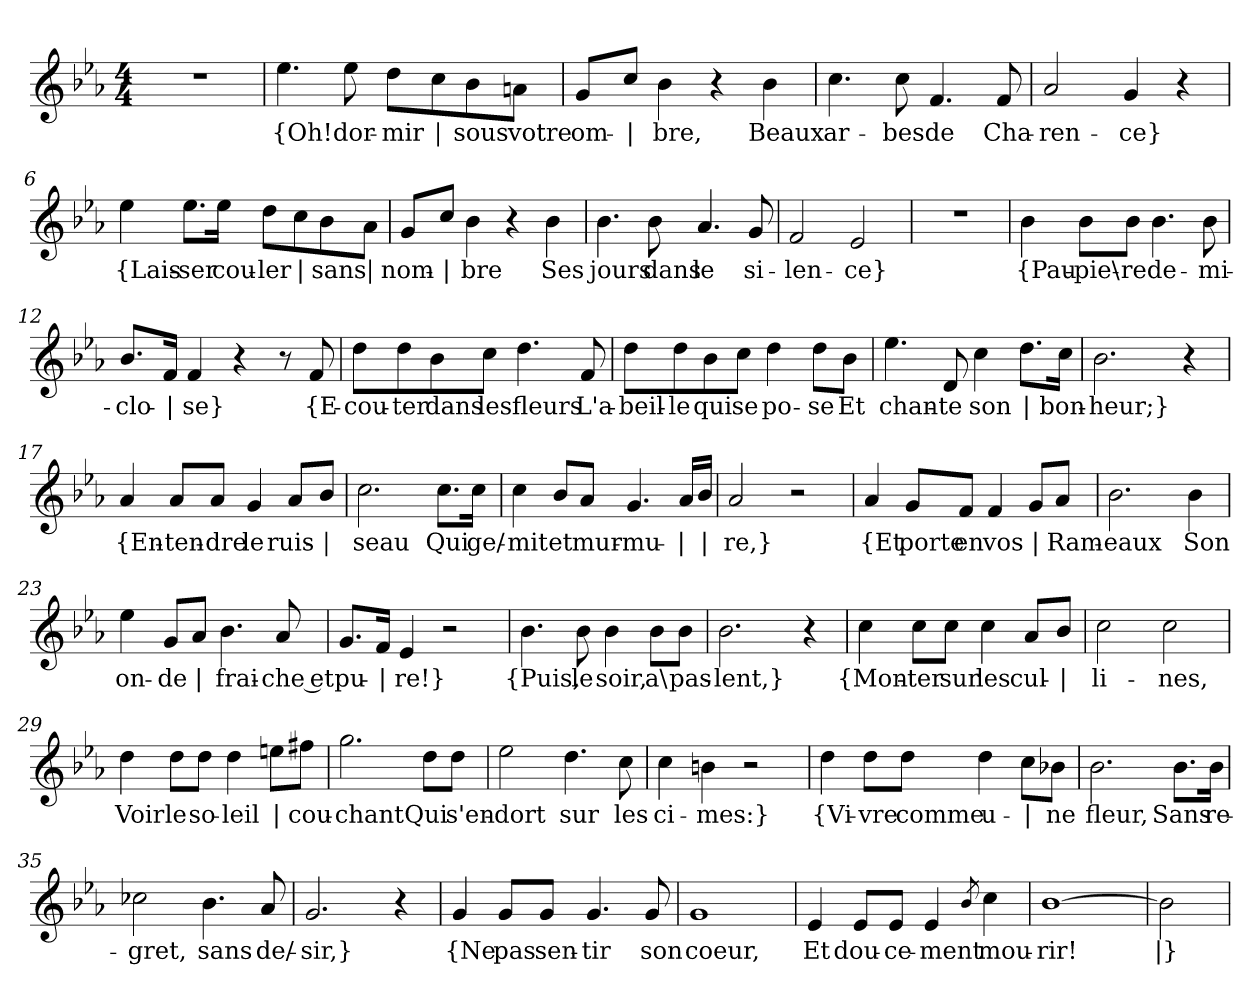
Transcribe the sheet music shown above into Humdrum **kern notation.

**kern	**text
*part1	*part1
*staff1	*staff1
*clefG2	*
*k[b-e-a-]	*
*M4/4	*
=1	=1
1r	.
=2	=2
!	!LO:LY:b
4.ee-\	{Oh!
!	!LO:LY:b
8ee-\	dor-
!	!LO:LY:b
8dd\L	-mir
!	!LO:LY:b
8cc\	|
!	!LO:LY:b
8b-\	sous
!	!LO:LY:b
8an\J	votre
=3	=3
!	!LO:LY:b
8g/L	om-
!	!LO:LY:b
8cc/J	|
!	!LO:LY:b
4b-\	-bre,
4r	.
!	!LO:LY:b
4b-\	Beaux
=4	=4
!	!LO:LY:b
4.cc\	ar-
!	!LO:LY:b
8cc\	-bes
!	!LO:LY:b
4.f/	de
!	!LO:LY:b
8f/	Cha-
=5	=5
!	!LO:LY:b
2a-/	-ren-
!	!LO:LY:b
4g/	-ce}
4r	.
!!LO:LB:g=z
=6	=6
!	!LO:LY:b
4ee-\	{Lais-
!	!LO:LY:b
8.ee-\L	-ser
!	!LO:LY:b
16ee-\Jk	cou-
!	!LO:LY:b
8dd\L	-ler
!	!LO:LY:b
8cc\	|
!	!LO:LY:b
8b-\	sans
!	!LO:LY:b
8a-\J	|
=7	=7
!	!LO:LY:b
8g/L	nom-
!	!LO:LY:b
8cc/J	|
!	!LO:LY:b
4b-\	-bre
4r	.
!	!LO:LY:b
4b-\	Ses
=8	=8
!	!LO:LY:b
4.b-\	jours
!	!LO:LY:b
8b-\	dans
!	!LO:LY:b
4.a-/	le
!	!LO:LY:b
8g/	si-
=9	=9
!	!LO:LY:b
2f/	-len-
!	!LO:LY:b
2e-/	-ce}
=10	=10
1r	.
!!LO:LB:g=z
=11	=11
!	!LO:LY:b
4b-\	{Pau-
!	!LO:LY:b
8b-\L	-pie\-
!	!LO:LY:b
8b-\J	-re
!	!LO:LY:b
4.b-\	de-
!	!LO:LY:b
8b-\	-mi-
=12	=12
!	!LO:LY:b
8.b-/L	-clo-
!	!LO:LY:b
16f/Jk	|
!	!LO:LY:b
4f/	-se}
4r	.
8r	.
!	!LO:LY:b
8f/	{E-
=13	=13
!	!LO:LY:b
8dd\L	-cou-
!	!LO:LY:b
8dd\	-ter
!	!LO:LY:b
8b-\	dans
!	!LO:LY:b
8cc\J	les
!	!LO:LY:b
4.dd\	fleurs
!	!LO:LY:b
8f/	L'a-
=14	=14
!	!LO:LY:b
8dd\L	-beil-
!	!LO:LY:b
8dd\	-le
!	!LO:LY:b
8b-\	qui
!	!LO:LY:b
8cc\J	se
!	!LO:LY:b
4dd\	po-
!	!LO:LY:b
8dd\L	-se
!	!LO:LY:b
8b-\J	Et
!!LO:LB:g=z
=15	=15
!	!LO:LY:b
4.ee-\	chan-
!	!LO:LY:b
8d/	-te
!	!LO:LY:b
4cc\	son
!	!LO:LY:b
8.dd\L	|
!	!LO:LY:b
16cc\Jk	bon-
=16	=16
!	!LO:LY:b
2.b-\	-heur;}
4r	.
=17	=17
!	!LO:LY:b
4a-/	{En-
!	!LO:LY:b
8a-/L	-ten-
!	!LO:LY:b
8a-/J	-dre
!	!LO:LY:b
4g/	le
!	!LO:LY:b
8a-/L	ruis-
!	!LO:LY:b
8b-/J	|
=18	=18
!	!LO:LY:b
2.cc\	-seau
!	!LO:LY:b
8.cc\L	Qui
!	!LO:LY:b
16cc\Jk	ge/-
=19	=19
!	!LO:LY:b
4cc\	-mit
!	!LO:LY:b
8b-/L	et
!	!LO:LY:b
8a-/J	mur-
!	!LO:LY:b
4.g/	-mu-
!	!LO:LY:b
16a-/LL	|
!	!LO:LY:b
16b-/JJ	|
=20	=20
!	!LO:LY:b
2a-/	-re,}
2r	.
!!LO:LB:g=z
=21	=21
!	!LO:LY:b
4a-/	{Et
!	!LO:LY:b
8g/L	porte
!	!LO:LY:b
8f/J	en
!	!LO:LY:b
4f/	vos
!	!LO:LY:b
8g/L	|
!	!LO:LY:b
8a-/J	Ram-
=22	=22
!	!LO:LY:b
2.b-\	-eaux
!	!LO:LY:b
4b-\	Son
=23	=23
!	!LO:LY:b
4ee-\	on-
!	!LO:LY:b
8g/L	de
!	!LO:LY:b
8a-/J	|
!	!LO:LY:b
4.b-\	frai-
!	!LO:LY:b
8a-/	-che et
=24	=24
!	!LO:LY:b
8.g/L	pu-
!	!LO:LY:b
16f/Jk	|
!	!LO:LY:b
4e-/	-re!}
2r	.
=25	=25
!	!LO:LY:b
4.b-\	{Puis,
!	!LO:LY:b
8b-\	le
!	!LO:LY:b
4b-\	soir,
!	!LO:LY:b
8b-\L	a\
!	!LO:LY:b
8b-\J	pas-
=26	=26
!	!LO:LY:b
2.b-\	-lent,}
4r	.
!!LO:LB:g=z
=27	=27
!	!LO:LY:b
4cc\	{Mon-
!	!LO:LY:b
8cc\L	-ter
!	!LO:LY:b
8cc\J	sur
!	!LO:LY:b
4cc\	les
!	!LO:LY:b
8a-/L	cul-
!	!LO:LY:b
8b-/J	|
=28	=28
!	!LO:LY:b
2cc\	-li-
!	!LO:LY:b
2cc\	-nes,
=29	=29
!	!LO:LY:b
4dd\	Voir
!	!LO:LY:b
8dd\L	le
!	!LO:LY:b
8dd\J	so-
!	!LO:LY:b
4dd\	-leil
!	!LO:LY:b
8een\L	|
!	!LO:LY:b
8ff#X\J	cou-
=30	=30
!	!LO:LY:b
2.gg\	-chant
!	!LO:LY:b
8dd\L	Qui
!	!LO:LY:b
8dd\J	s'en-
=31	=31
!	!LO:LY:b
2ee-\	-dort
!	!LO:LY:b
4.dd\	sur
!	!LO:LY:b
8cc\	les
=32	=32
!	!LO:LY:b
4cc\	ci-
!	!LO:LY:b
4bn\	-mes:}
2r	.
!!LO:LB:g=z
=33	=33
!	!LO:LY:b
4dd\	{Vi-
!	!LO:LY:b
8dd\L	-vre
!	!LO:LY:b
8dd\J	comme
!	!LO:LY:b
4dd\	u-
!	!LO:LY:b
8cc\L	|
!	!LO:LY:b
8b-X\J	-ne
=34	=34
!	!LO:LY:b
2.b-\	fleur,
!	!LO:LY:b
8.b-\L	Sans
!	!LO:LY:b
16b-\Jk	re-
=35	=35
!	!LO:LY:b
2cc-X\	-gret,
!	!LO:LY:b
4.b-\	sans
!	!LO:LY:b
8a-/	de/-
=36	=36
!	!LO:LY:b
2.g/	-sir,}
4r	.
=37	=37
!	!LO:LY:b
4g/	{Ne
!	!LO:LY:b
8g/L	pas
!	!LO:LY:b
8g/J	sen-
!	!LO:LY:b
4.g/	-tir
!	!LO:LY:b
8g/	son
=38	=38
!	!LO:LY:b
1g	coeur,
!!LO:LB:g=z
=39	=39
!	!LO:LY:b
4e-/	Et
!	!LO:LY:b
8e-/L	dou-
!	!LO:LY:b
8e-/J	-ce-
!	!LO:LY:b
4e-/	-ment
8qb-/	.
!	!LO:LY:b
4cc\	mou-
=40	=40
!	!LO:LY:b
[1b-	-rir!
=41	=41
!	!LO:LY:b
2b-\]	|}
=	=
*-	*-
